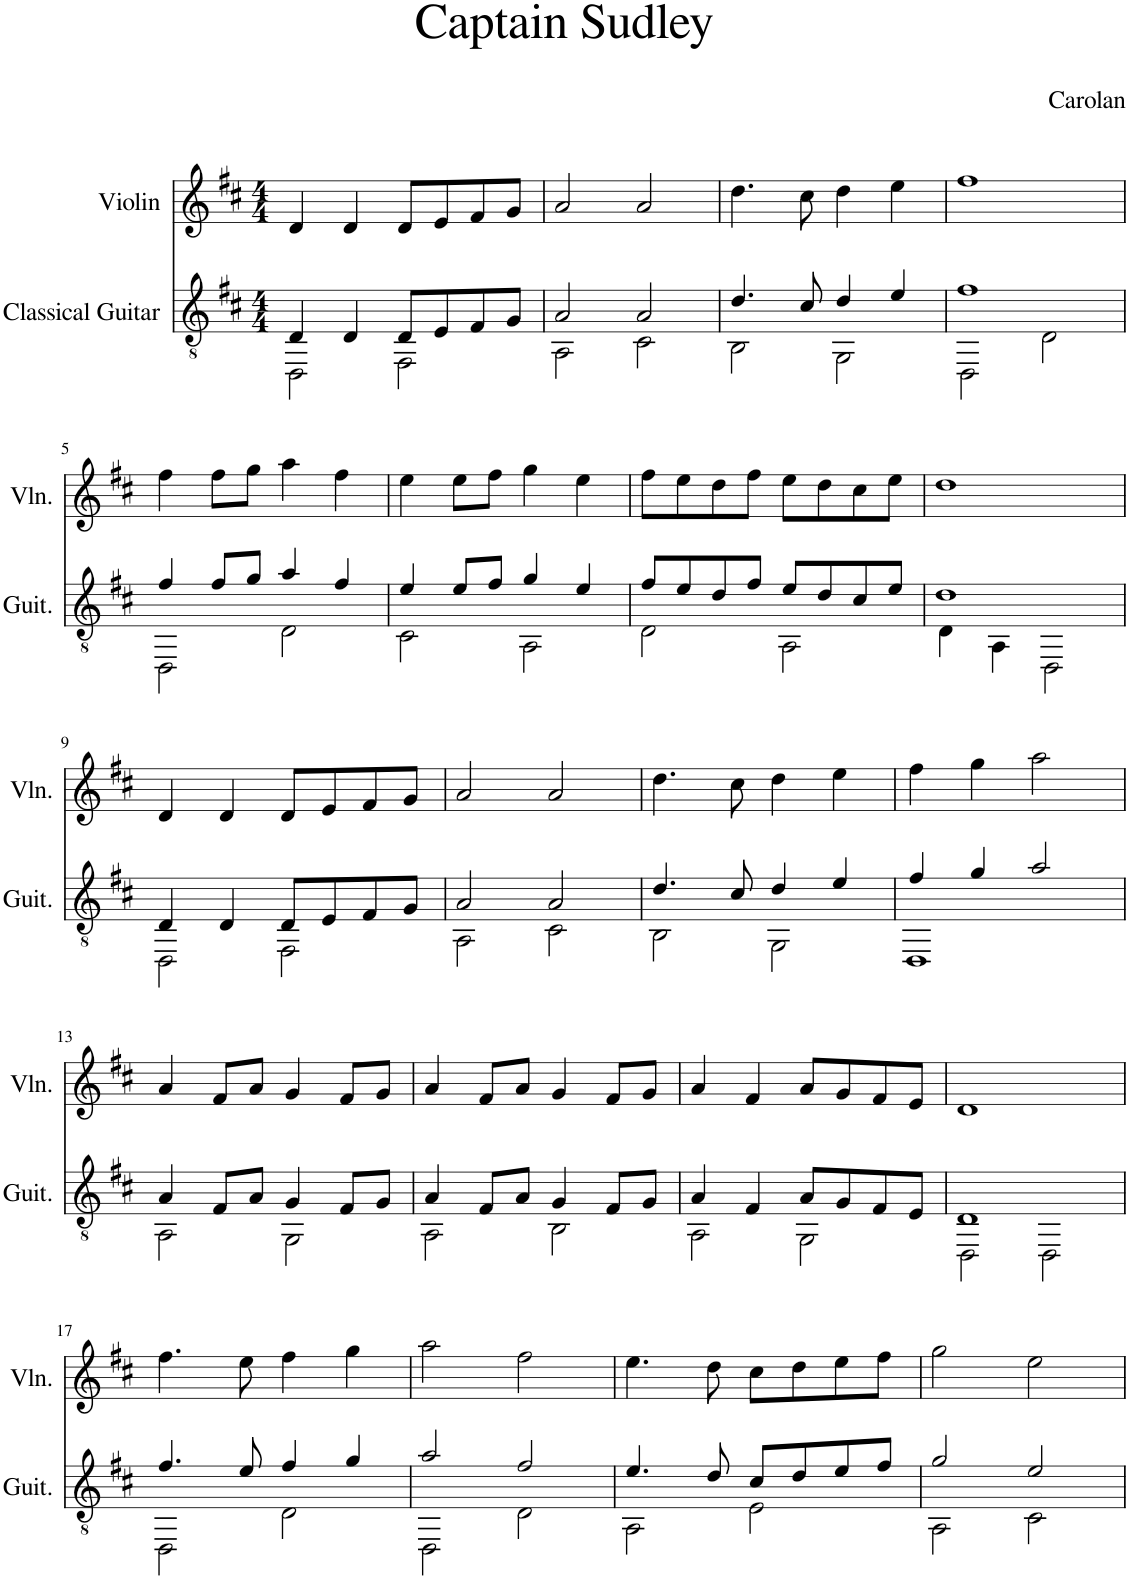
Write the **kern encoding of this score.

**kern	**kern	**kern
*part3	*part2	*part1
*staff3	*staff2	*staff1
*I"Classical Guitar	*I"Classical Guitar	*I"Violin
*I'Guit.	*I'Guit.	*I'Vln.
*	*stria5	*
*clefGv2	*clefGv2	*clefG2
*	*Trd-1c-2	*
*k[f#c#]	*k[]	*k[f#c#]
*M4/4	*M4/4	*M4/4
=1	=1	=1
*^	*^	*
4D/	2DD\	2c	8C/L	4d/
.	.	.	8G/J	.
4D/	.	.	8E/L	4d/
.	.	.	8G/J	.
8D/L	2FF#\	8c\L	8C/L	8d/L
8E/	.	8d\J	8BB/J	8e/
8F#/	.	8e\L	8C/L	8f#/
8G/J	.	8f\J	8D/J	8g/J
=2	=2	=2	=2	=2
2A/	2AA\	2g	8E/L	2a/
.	.	.	8c/J	.
.	.	.	8G/L	.
.	.	.	8c/J	.
2A/	2C#\	2e	8C/L	2a/
.	.	.	8G/J	.
.	.	.	8E/L	.
.	.	.	8G/J	.
=3	=3	=3	=3	=3
4.d/	2BB\	4.c	8C/L	4.dd\
.	.	.	8G/J	.
.	.	.	8E/L	.
8c#/	.	8B	8G/J	8cc#\
4d/	2GG\	4c	8C/L	4dd\
.	.	.	8G/J	.
4e/	.	4d	8BB/L	4ee\
.	.	.	8G/J	.
=4	=4	=4	=4	=4
1f#	2DD\	1e	8C/L	1ff#
.	.	.	8c/J	.
.	.	.	8G/L	.
.	.	.	8c/J	.
.	2D\	.	2E	.
!!LO:LB:g=z
=5	=5	=5	=5	=5
4f#/	2DD\	4e	8C/L	4ff#\
.	.	.	8A/J	.
8f#/L	.	8e\L	8G/L	8ff#\L
8g/J	.	8f\J	8F/J	8gg\J
4a/	2D\	4g	8E/L	4aa\
.	.	.	8G/J	.
4f#/	.	4e	8C/L	4ff#\
.	.	.	8G/J	.
=6	=6	=6	=6	=6
4e/	2C#\	4d	8BB/L	4ee\
.	.	.	8G/J	.
8e/L	.	8d\L	8F/L	8ee\L
8f#/J	.	8e\J	8E/J	8ff#\J
4g/	2AA\	4f	8D/L	4gg\
.	.	.	8G/J	.
4e/	.	4d	8BB/L	4ee\
.	.	.	8G/J	.
=7	=7	=7	=7	=7
8f#/L	2D\	8e\L	2C	8ff#\L
8e/	.	8d\J	.	8ee\
8d/	.	8c\L	.	8dd\
8f#/J	.	8e\J	.	8ff#\J
8e/L	2AA\	8d\L	4F	8ee\L
8d/	.	8c\J	.	8dd\
8c#/	.	8B\L	4G	8cc#\
8e/J	.	8d\J	.	8ee\J
=8	=8	=8	=8	=8
1d	4D\	1c	8C/L	1dd
.	.	.	8G/J	.
.	4AA\	.	8E/L	.
.	.	.	8G/J	.
.	2DD\	.	2C	.
!!LO:LB:g=z
=9	=9	=9	=9	=9
4D/	2DD\	2c	8C/L	4d/
.	.	.	8G/J	.
4D/	.	.	8E/L	4d/
.	.	.	8G/J	.
8D/L	2FF#\	8c\L	8C/L	8d/L
8E/	.	8d\J	8BB/J	8e/
8F#/	.	8e\L	8C/L	8f#/
8G/J	.	8f\J	8D/J	8g/J
=10	=10	=10	=10	=10
2A/	2AA\	2g	8E/L	2a/
.	.	.	8c/J	.
.	.	.	8G/L	.
.	.	.	8c/J	.
2A/	2C#\	2e	8C/L	2a/
.	.	.	8G/J	.
.	.	.	8E/L	.
.	.	.	8G/J	.
=11	=11	=11	=11	=11
4.d/	2BB\	4.c	8C/L	4.dd\
.	.	.	8G/J	.
.	.	.	8E/L	.
8c#/	.	8B	8G/J	8cc#\
4d/	2GG\	4c	8A/L	4dd\
.	.	.	8E/J	.
4e/	.	4d	8B/L	4ee\
.	.	.	8F/J	.
=12	=12	=12	=12	=12
4f#/	1DD	4e	8c/L	4ff#\
.	.	.	8G/J	.
4g/	.	4f	8d\L	4gg\
.	.	.	8A\J	.
2a/	.	2g	2F 2B 2d	2aa\
!!LO:LB:g=z
=13	=13	=13	=13	=13
4A/	2AA\	4g	8E/L	4a/
.	.	.	8G/J	.
8F#/L	.	8e\L	8C/L	8f#/L
8A/J	.	8g\J	8E/J	8a/J
4G/	2GG\	4f	8D/L	4g/
.	.	.	8G/J	.
8F#/L	.	8e\L	8C/L	8f#/L
8G/J	.	8f\J	8D/J	8g/J
=14	=14	=14	=14	=14
4A/	2AA\	4g	8E/L	4a/
.	.	.	8G/J	.
8F#/L	.	8e\L	8C/L	8f#/L
8A/J	.	8g\J	8E/J	8a/J
4G/	2BB\	4f	8D/L	4g/
.	.	.	8A/J	.
8F#/L	.	8e\L	8G/L	8f#/L
8G/J	.	8f\J	8F/J	8g/J
=15	=15	=15	=15	=15
4A/	2AA\	4g	8E/L	4a/
.	.	.	8G/J	.
4F#/	.	4e	8C/L	4f#/
.	.	.	8G/J	.
8A/L	2GG\	8g\L	4F	8a/L
8G/	.	8f\J	.	8g/
8F#/	.	8e\L	4G	8f#/
8E/J	.	8d\J	.	8e/J
=16	=16	=16	=16	=16
1D	2DD\	1c	8C/L	1d
.	.	.	8G/J	.
.	.	.	8E/L	.
.	.	.	8G/J	.
.	2DD\	.	2C	.
!!LO:LB:g=z
=17	=17	=17	=17	=17
4.f#/	2DD\	4.e	8C/L	4.ff#\
.	.	.	8G/J	.
.	.	.	8E/L	.
8e/	.	8d	8BB/J	8ee\
4f#/	2D\	4e	8C/L	4ff#\
.	.	.	8G/J	.
4g/	.	4f	8D/L	4gg\
.	.	.	8G/J	.
=18	=18	=18	=18	=18
2a/	2DD\	2g	8C/L	2aa\
.	.	.	8G/J	.
.	.	.	8E/L	.
.	.	.	8G/J	.
2f#/	2D\	2e	8E/L	2ff#\
.	.	.	8G/J	.
.	.	.	8E/L	.
.	.	.	8G/J	.
=19	=19	=19	=19	=19
4.e/	2AA\	4.d	8BB/L	4.ee\
.	.	.	8G/J	.
.	.	.	8BB/L	.
8d/	.	8c	8AA/J	8dd\
8c#/L	2E\	8B\L	8GG/L	8cc#\L
8d/	.	8c\J	8AA/J	8dd\
8e/	.	8d\L	8BB/L	8ee\
8f#/J	.	8e\J	8C/J	8ff#\J
=20	=20	=20	=20	=20
2g/	2AA\	2f	8D/L	2gg\
.	.	.	8G/J	.
.	.	.	8F/L	.
.	.	.	8G/J	.
2e/	2C#\	2d	8BB/L	2ee\
.	.	.	8G/J	.
.	.	.	8F/L	.
.	.	.	8G/J	.
*v	*v	*	*	*
*	*v	*v	*
=	=	=
*-	*-	*-
